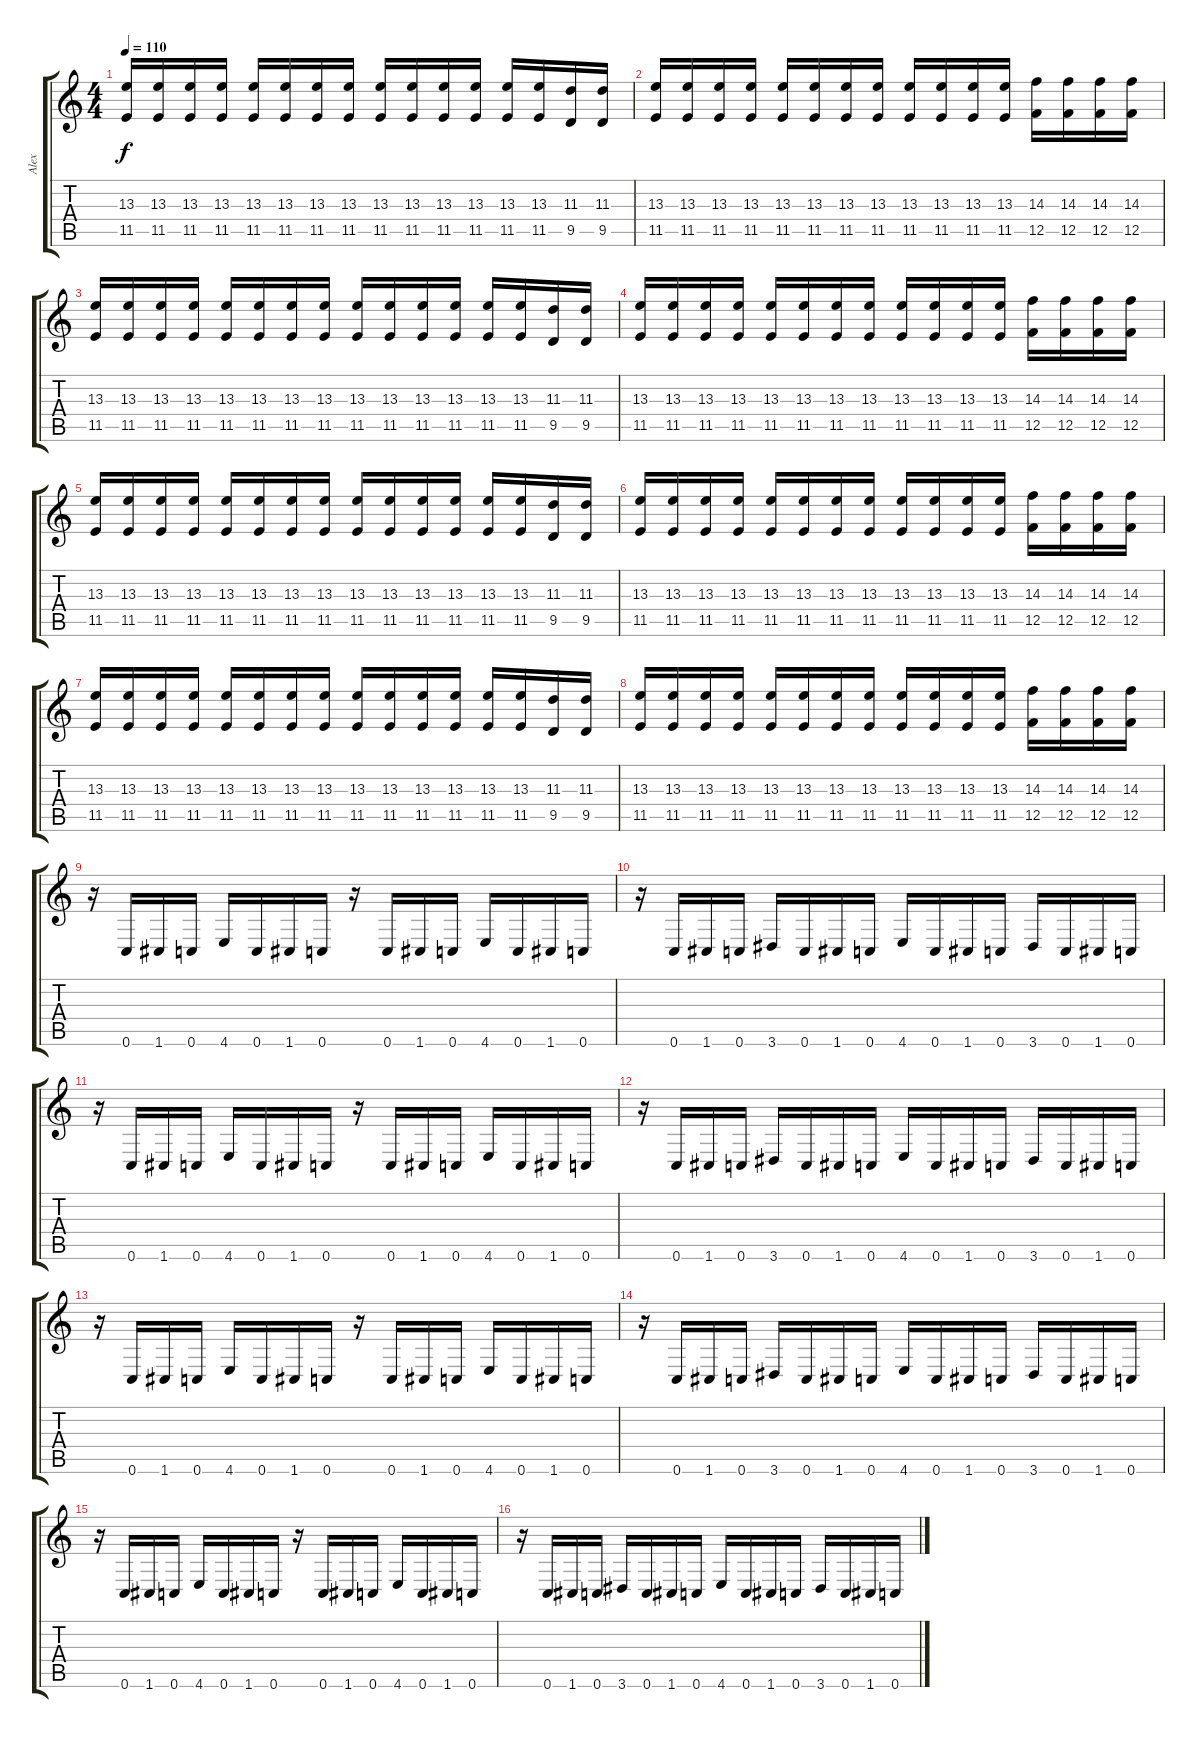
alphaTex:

\track ("Alex" "Alex") {instrument overdrivenguitar}
\staff {score tabs}
\tuning (C4 G3 Eb3 Bb2 F2 C2) {hide}
\ts (4 4)
\tempo 110
\clef g2
\ks c
(13.3 11.5).16{dy f} (13.3 11.5).16 (13.3 11.5).16 (13.3 11.5).16 (13.3 11.5).16 (13.3 11.5).16 (13.3 11.5).16 (13.3 11.5).16 (13.3 11.5).16 (13.3 11.5).16 (13.3 11.5).16 (13.3 11.5).16 (13.3 11.5).16 (13.3 11.5).16 (11.3 9.5).16 (11.3 9.5).16 |
(13.3 11.5).16 (13.3 11.5).16 (13.3 11.5).16 (13.3 11.5).16 (13.3 11.5).16 (13.3 11.5).16 (13.3 11.5).16 (13.3 11.5).16 (13.3 11.5).16 (13.3 11.5).16 (13.3 11.5).16 (13.3 11.5).16 (14.3 12.5).16 (14.3 12.5).16 (14.3 12.5).16 (14.3 12.5).16 |
(13.3 11.5).16 (13.3 11.5).16 (13.3 11.5).16 (13.3 11.5).16 (13.3 11.5).16 (13.3 11.5).16 (13.3 11.5).16 (13.3 11.5).16 (13.3 11.5).16 (13.3 11.5).16 (13.3 11.5).16 (13.3 11.5).16 (13.3 11.5).16 (13.3 11.5).16 (11.3 9.5).16 (11.3 9.5).16 |
(13.3 11.5).16 (13.3 11.5).16 (13.3 11.5).16 (13.3 11.5).16 (13.3 11.5).16 (13.3 11.5).16 (13.3 11.5).16 (13.3 11.5).16 (13.3 11.5).16 (13.3 11.5).16 (13.3 11.5).16 (13.3 11.5).16 (14.3 12.5).16 (14.3 12.5).16 (14.3 12.5).16 (14.3 12.5).16 |
(13.3 11.5).16 (13.3 11.5).16 (13.3 11.5).16 (13.3 11.5).16 (13.3 11.5).16 (13.3 11.5).16 (13.3 11.5).16 (13.3 11.5).16 (13.3 11.5).16 (13.3 11.5).16 (13.3 11.5).16 (13.3 11.5).16 (13.3 11.5).16 (13.3 11.5).16 (11.3 9.5).16 (11.3 9.5).16 |
(13.3 11.5).16 (13.3 11.5).16 (13.3 11.5).16 (13.3 11.5).16 (13.3 11.5).16 (13.3 11.5).16 (13.3 11.5).16 (13.3 11.5).16 (13.3 11.5).16 (13.3 11.5).16 (13.3 11.5).16 (13.3 11.5).16 (14.3 12.5).16 (14.3 12.5).16 (14.3 12.5).16 (14.3 12.5).16 |
(13.3 11.5).16 (13.3 11.5).16 (13.3 11.5).16 (13.3 11.5).16 (13.3 11.5).16 (13.3 11.5).16 (13.3 11.5).16 (13.3 11.5).16 (13.3 11.5).16 (13.3 11.5).16 (13.3 11.5).16 (13.3 11.5).16 (13.3 11.5).16 (13.3 11.5).16 (11.3 9.5).16 (11.3 9.5).16 |
(13.3 11.5).16 (13.3 11.5).16 (13.3 11.5).16 (13.3 11.5).16 (13.3 11.5).16 (13.3 11.5).16 (13.3 11.5).16 (13.3 11.5).16 (13.3 11.5).16 (13.3 11.5).16 (13.3 11.5).16 (13.3 11.5).16 (14.3 12.5).16 (14.3 12.5).16 (14.3 12.5).16 (14.3 12.5).16 |
r.16 0.6.16 1.6.16 0.6.16 4.6.16 0.6.16 1.6.16 0.6.16 r.16 0.6.16 1.6.16 0.6.16 4.6.16 0.6.16 1.6.16 0.6.16 |
r.16 0.6.16 1.6.16 0.6.16 3.6.16 0.6.16 1.6.16 0.6.16 4.6.16 0.6.16 1.6.16 0.6.16 3.6.16 0.6.16 1.6.16 0.6.16 |
r.16 0.6.16 1.6.16 0.6.16 4.6.16 0.6.16 1.6.16 0.6.16 r.16 0.6.16 1.6.16 0.6.16 4.6.16 0.6.16 1.6.16 0.6.16 |
r.16 0.6.16 1.6.16 0.6.16 3.6.16 0.6.16 1.6.16 0.6.16 4.6.16 0.6.16 1.6.16 0.6.16 3.6.16 0.6.16 1.6.16 0.6.16 |
r.16 0.6.16 1.6.16 0.6.16 4.6.16 0.6.16 1.6.16 0.6.16 r.16 0.6.16 1.6.16 0.6.16 4.6.16 0.6.16 1.6.16 0.6.16 |
r.16 0.6.16 1.6.16 0.6.16 3.6.16 0.6.16 1.6.16 0.6.16 4.6.16 0.6.16 1.6.16 0.6.16 3.6.16 0.6.16 1.6.16 0.6.16 |
r.16 0.6.16 1.6.16 0.6.16 4.6.16 0.6.16 1.6.16 0.6.16 r.16 0.6.16 1.6.16 0.6.16 4.6.16 0.6.16 1.6.16 0.6.16 |
r.16 0.6.16 1.6.16 0.6.16 3.6.16 0.6.16 1.6.16 0.6.16 4.6.16 0.6.16 1.6.16 0.6.16 3.6.16 0.6.16 1.6.16 0.6.16
